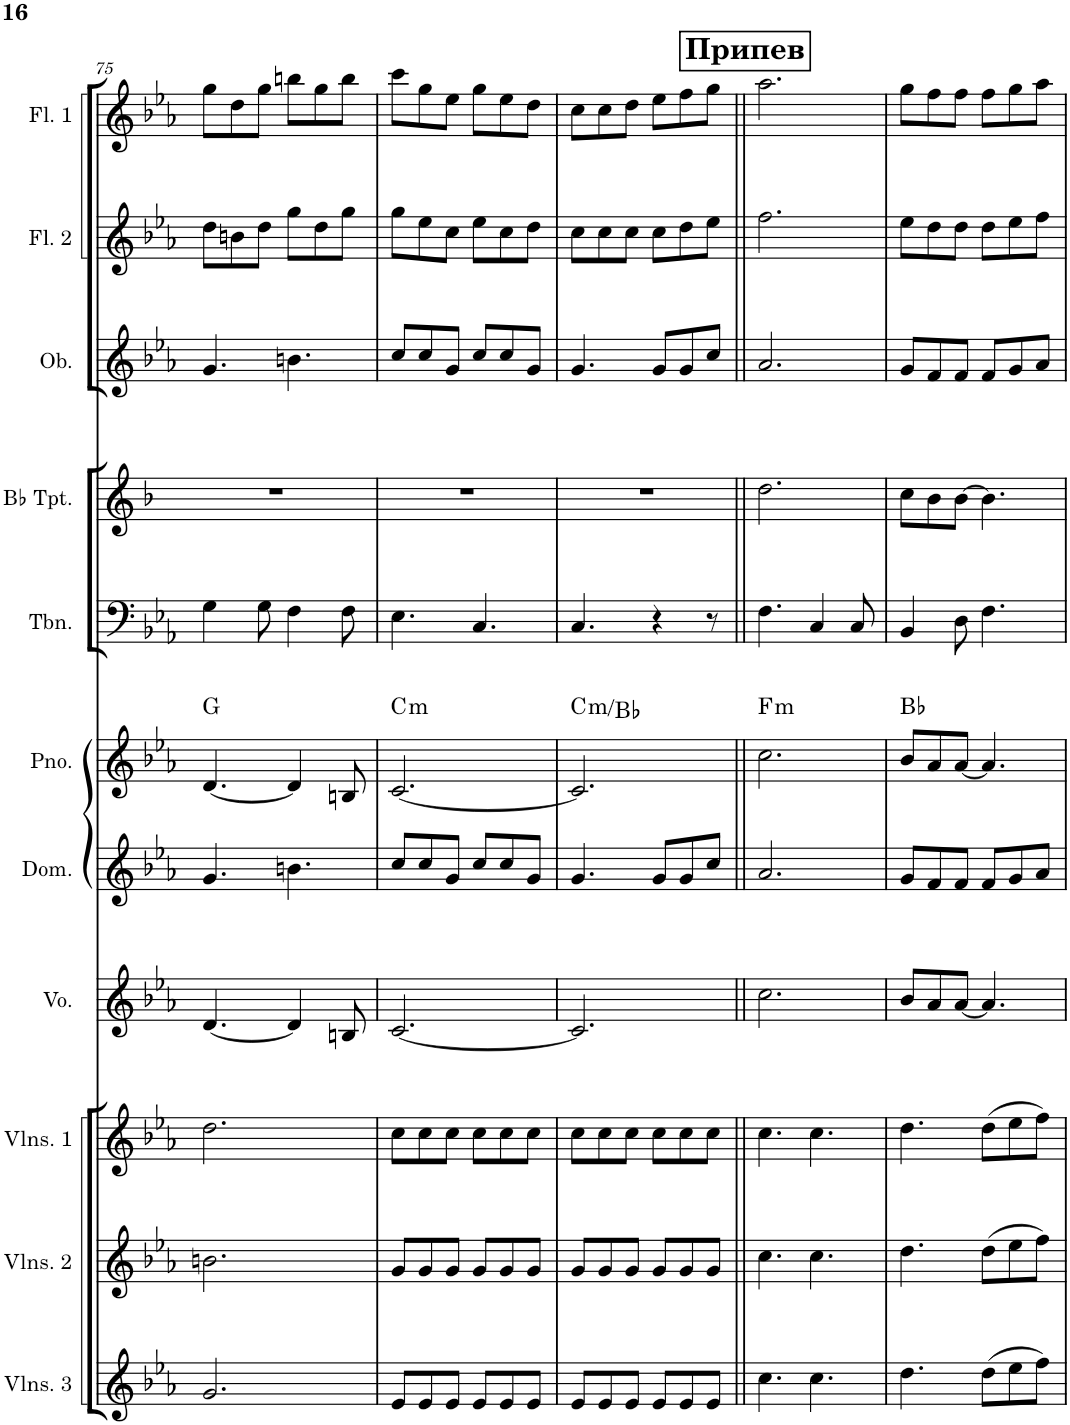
**kern	**kern	**kern	**kern	**kern	**kern	**harte	**kern	**kern	**kern	**kern	**kern
*part11	*part10	*part9	*part8	*part7	*part6	*part6	*part5	*part4	*part3	*part2	*part1
*staff11	*staff10	*staff9	*staff8	*staff7	*staff6	*	*staff5	*staff4	*staff3	*staff2	*staff1
*I"Violins 3	*I"Violins 2	*I"Violins 1	*I"Voice	*I"Domra	*I"Piano	*	*I"Trombone	*I"Bb Trumpet	*I"Oboe	*I"Flute 2	*I"Flute 1
*I'Vlns. 3	*I'Vlns. 2	*I'Vlns. 1	*I'Vo.	*I'Dom.	*I'Pno.	*	*I'Tbn.	*I'Bb Tpt.	*I'Ob.	*I'Fl. 2	*I'Fl. 1
!!LO:PB:g=z
*clefG2	*clefG2	*clefG2	*clefG2	*clefG2	*clefG2	*	*clefF4	*clefG2	*clefG2	*clefG2	*clefG2
*	*	*	*	*	*	*	*	*Trd1c2	*	*	*
*k[b-e-a-]	*k[b-e-a-]	*k[b-e-a-]	*k[b-e-a-]	*k[b-e-a-]	*k[b-e-a-]	*	*k[b-e-a-]	*k[b-]	*k[b-e-a-]	*k[b-e-a-]	*k[b-e-a-]
*M6/8	*M6/8	*M6/8	*M6/8	*M6/8	*M6/8	*	*M6/8	*M6/8	*M6/8	*M6/8	*M6/8
=75	=75	=75	=75	=75	=75	=75	=75	=75	=75	=75	=75
2.g/	2.bn\	2.dd\	[4.d/	4.g/	[4.d/	G:maj	4G\	2.r	4.g/	8dd\L	8gg\L
.	.	.	.	.	.	.	.	.	.	8bn\	8dd\
.	.	.	.	.	.	.	8G\	.	.	8dd\J	8gg\J
.	.	.	4d/]	4.bn\	4d/]	.	4F\	.	4.bn\	8gg\L	8bbn\L
.	.	.	.	.	.	.	.	.	.	8dd\	8gg\
.	.	.	8Bn/	.	8Bn/	.	8F\	.	.	8gg\J	8bb\J
=76	=76	=76	=76	=76	=76	=76	=76	=76	=76	=76	=76
!	!	!	!	!	!	!LO:H:kt=m	!	!	!	!	!
8e-/L	8g/L	8cc\L	[2.c/	8cc/L	[2.c/	C:min	4.E-\	2.r	8cc/L	8gg\L	8ccc\L
8e-/	8g/	8cc\	.	8cc/	.	.	.	.	8cc/	8ee-\	8gg\
8e-/J	8g/J	8cc\J	.	8g/J	.	.	.	.	8g/J	8cc\J	8ee-\J
8e-/L	8g/L	8cc\L	.	8cc/L	.	.	4.C/	.	8cc/L	8ee-\L	8gg\L
8e-/	8g/	8cc\	.	8cc/	.	.	.	.	8cc/	8cc\	8ee-\
8e-/J	8g/J	8cc\J	.	8g/J	.	.	.	.	8g/J	8dd\J	8dd\J
=77	=77	=77	=77	=77	=77	=77	=77	=77	=77	=77	=77
!	!	!	!	!	!	!LO:H:kt=m	!	!	!	!	!
8e-/L	8g/L	8cc\L	2.c/]	4.g/	2.c/]	C:min/b7	4.C/	2.r	4.g/	8cc\L	8cc\L
8e-/	8g/	8cc\	.	.	.	.	.	.	.	8cc\	8cc\
8e-/J	8g/J	8cc\J	.	.	.	.	.	.	.	8cc\J	8dd\J
8e-/L	8g/L	8cc\L	.	8g/L	.	.	4r	.	8g/L	8cc\L	8ee-\L
8e-/	8g/	8cc\	.	8g/	.	.	.	.	8g/	8dd\	8ff\
8e-/J	8g/J	8cc\J	.	8cc/J	.	.	8r	.	8cc/J	8ee-\J	8gg\J
!!LO:REH:place=s1:a:B:cj:fs=14:t=Припев
=78||	=78||	=78||	=78||	=78||	=78||	=78||	=78||	=78||	=78||	=78||	=78||
!	!	!	!	!	!	!LO:H:kt=m	!	!	!	!	!
4.cc\	4.cc\	4.cc\	2.cc\	2.a-/	2.cc\	F:min	4.F\	2.dd\	2.a-/	2.ff\	2.aa-\
4.cc\	4.cc\	4.cc\	.	.	.	.	4C/	.	.	.	.
.	.	.	.	.	.	.	8C/	.	.	.	.
=79	=79	=79	=79	=79	=79	=79	=79	=79	=79	=79	=79
4.dd\	4.dd\	4.dd\	8b-/L	8g/L	8b-/L	Bb:maj	4BB-/	8cc\L	8g/L	8ee-\L	8gg\L
.	.	.	8a-/	8f/	8a-/	.	.	8b-\	8f/	8dd\	8ff\
.	.	.	[8a-/J	8f/J	[8a-/J	.	8D\	[8b-\J	8f/J	8dd\J	8ff\J
(8dd\L	(8dd\L	(8dd\L	4.a-/]	8f/L	4.a-/]	.	4.F\	4.b-\]	8f/L	8dd\L	8ff\L
8ee-\	8ee-\	8ee-\	.	8g/	.	.	.	.	8g/	8ee-\	8gg\
8ff\J)	8ff\J)	8ff\J)	.	8a-/J	.	.	.	.	8a-/J	8ff\J	8aa-\J
=	=	=	=	=	=	=	=	=	=	=	=
*-	*-	*-	*-	*-	*-	*-	*-	*-	*-	*-	*-
